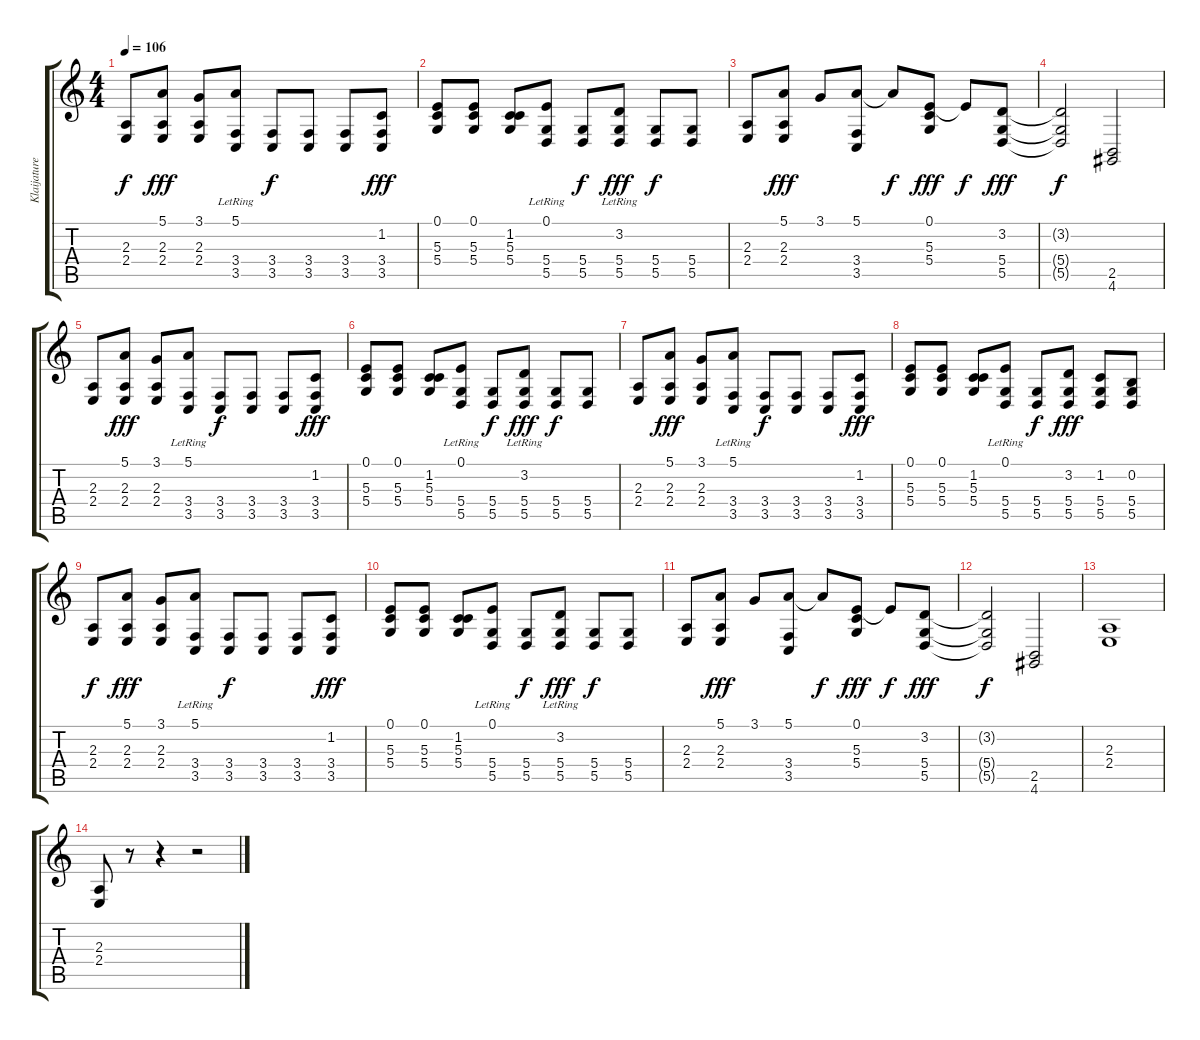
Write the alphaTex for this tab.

\track ("Klaijature" "Klaijature") {instrument acousticgrandpiano}
\staff {score tabs}
\tuning (E4 B3 G3 D3 A2 E2) {hide}
\ts (4 4)
\tempo 106
\clef g2
\ks c
(2.3 2.4).8{dy f} (5.1 2.3 2.4).8{dy fff} (3.1 2.3 2.4).8 (5.1{lr} 3.4 3.5).8 (3.4 3.5).8{dy f} (3.4 3.5).8 (3.4 3.5).8 (1.2 3.4 3.5).8{dy fff} |
(0.1 5.3 5.4).8 (0.1 5.3 5.4).8 (1.2 5.3 5.4).8 (0.1{lr} 5.4 5.5).8 (5.4 5.5).8{dy f} (3.2{lr} 5.4 5.5).8{dy fff} (5.4 5.5).8{dy f} (5.4 5.5).8 |
(2.3 2.4).8 (5.1 2.3 2.4).8{dy fff} 3.1.8 (5.1 3.4 3.5).8 5.1{t}.8{dy f} (0.1 5.3 5.4).8{dy fff} 0.1{t}.8{dy f} (3.2 5.4 5.5).8{dy fff} |
(3.2{t} 5.4{t} 5.5{t}).2{dy f} (2.5 4.6).2 |
(2.3 2.4).8 (5.1 2.3 2.4).8{dy fff} (3.1 2.3 2.4).8 (5.1{lr} 3.4 3.5).8 (3.4 3.5).8{dy f} (3.4 3.5).8 (3.4 3.5).8 (1.2 3.4 3.5).8{dy fff} |
(0.1 5.3 5.4).8 (0.1 5.3 5.4).8 (1.2 5.3 5.4).8 (0.1{lr} 5.4 5.5).8 (5.4 5.5).8{dy f} (3.2{lr} 5.4 5.5).8{dy fff} (5.4 5.5).8{dy f} (5.4 5.5).8 |
(2.3 2.4).8 (5.1 2.3 2.4).8{dy fff} (3.1 2.3 2.4).8 (5.1{lr} 3.4 3.5).8 (3.4 3.5).8{dy f} (3.4 3.5).8 (3.4 3.5).8 (1.2 3.4 3.5).8{dy fff} |
(0.1 5.3 5.4).8 (0.1 5.3 5.4).8 (1.2 5.3 5.4).8 (0.1{lr} 5.4 5.5).8 (5.4 5.5).8{dy f} (3.2 5.4 5.5).8{dy fff} (1.2 5.4 5.5).8 (0.2 5.4 5.5).8 |
(2.3 2.4).8{dy f} (5.1 2.3 2.4).8{dy fff} (3.1 2.3 2.4).8 (5.1{lr} 3.4 3.5).8 (3.4 3.5).8{dy f} (3.4 3.5).8 (3.4 3.5).8 (1.2 3.4 3.5).8{dy fff} |
(0.1 5.3 5.4).8 (0.1 5.3 5.4).8 (1.2 5.3 5.4).8 (0.1{lr} 5.4 5.5).8 (5.4 5.5).8{dy f} (3.2{lr} 5.4 5.5).8{dy fff} (5.4 5.5).8{dy f} (5.4 5.5).8 |
(2.3 2.4).8 (5.1 2.3 2.4).8{dy fff} 3.1.8 (5.1 3.4 3.5).8 5.1{t}.8{dy f} (0.1 5.3 5.4).8{dy fff} 0.1{t}.8{dy f} (3.2 5.4 5.5).8{dy fff} |
(3.2{t} 5.4{t} 5.5{t}).2{dy f} (2.5 4.6).2 |
(2.3 2.4).1 |
(2.3 2.4).8 r.8 r.4 r.2
